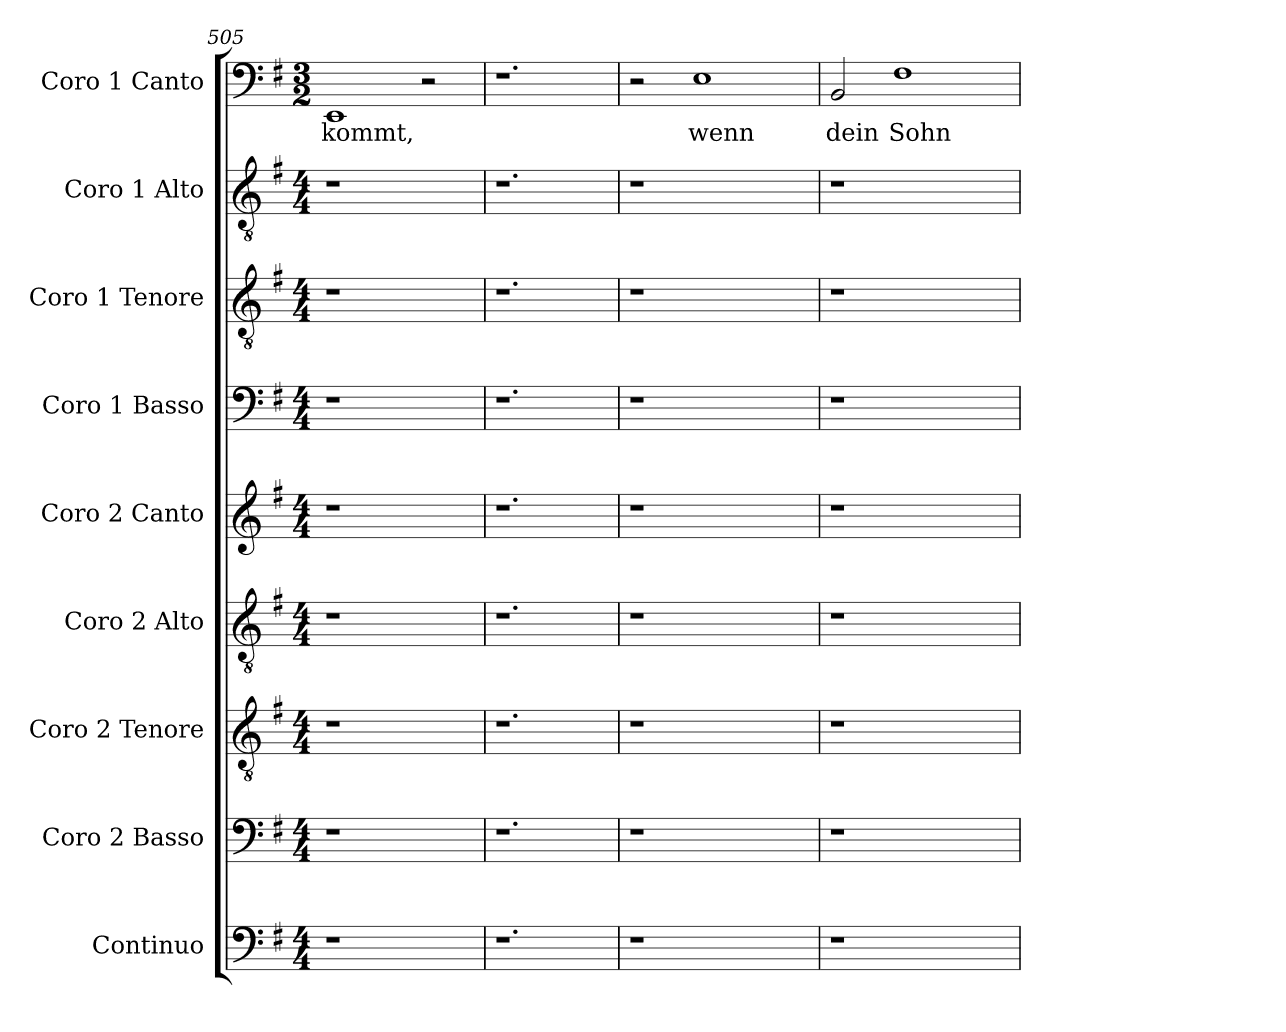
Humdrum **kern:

**kern	**kern	**kern	**kern	**kern	**kern	**kern	**kern	**kern	**text
*part9	*part8	*part7	*part6	*part5	*part4	*part3	*part2	*part1	*part1
*staff9	*staff8	*staff7	*staff6	*staff5	*staff4	*staff3	*staff2	*staff1	*staff1
*I"Continuo	*I"Coro 2  Basso	*I"Coro 2  Tenore	*I"Coro 2  Alto	*I"Coro 2  Canto	*I"Coro 1  Basso	*I"Coro 1  Tenore	*I"Coro 1  Alto	*I"Coro 1  Canto	*
*clefF4	*clefF4	*clefGv2	*clefGv2	*clefG2	*clefF4	*clefGv2	*clefGv2	*clefF4	*
*k[f#]	*k[f#]	*k[f#]	*k[f#]	*k[f#]	*k[f#]	*k[f#]	*k[f#]	*k[f#]	*
*G:	*G:	*G:	*G:	*G:	*G:	*G:	*G:	*G:	*
*M4/4	*M4/4	*M4/4	*M4/4	*M4/4	*M4/4	*M4/4	*M4/4	*M3/2	*
=505	=505	=505	=505	=505	=505	=505	=505	=505	=505
!	!	!	!	!	!	!	!	!	!LO:LY:b:cj
1r	1r	1r	1r	1r	1r	1r	1r	1EE	kommt,
2ryy	2ryy	2ryy	2ryy	2ryy	2ryy	2ryy	2ryy	2r	.
=506	=506	=506	=506	=506	=506	=506	=506	=506	=506
1.r	1.r	1.r	1.r	1.r	1.r	1.r	1.r	1.r	.
=507	=507	=507	=507	=507	=507	=507	=507	=507	=507
1.r	1.r	1.r	1.r	1.r	1.r	1.r	1.r	1.r	.
=508	=508	=508	=508	=508	=508	=508	=508	=508	=508
1.r	1.r	1.r	1.r	1.r	1.r	1.r	1.r	1.r	.
=509	=509	=509	=509	=509	=509	=509	=509	=509	=509
1r	1r	1r	1r	1r	1r	1r	1r	2r	.
!	!	!	!	!	!	!	!	!	!LO:LY:b:cj
.	.	.	.	.	.	.	.	1E	wenn
2ryy	2ryy	2ryy	2ryy	2ryy	2ryy	2ryy	2ryy	.	.
=510	=510	=510	=510	=510	=510	=510	=510	=510	=510
!	!	!	!	!	!	!	!	!	!LO:LY:b:cj
1r	1r	1r	1r	1r	1r	1r	1r	2BB/	dein
!	!	!	!	!	!	!	!	!	!LO:LY:b:cj
.	.	.	.	.	.	.	.	1F#	Sohn
2ryy	2ryy	2ryy	2ryy	2ryy	2ryy	2ryy	2ryy	.	.
=	=	=	=	=	=	=	=	=	=
*-	*-	*-	*-	*-	*-	*-	*-	*-	*-
